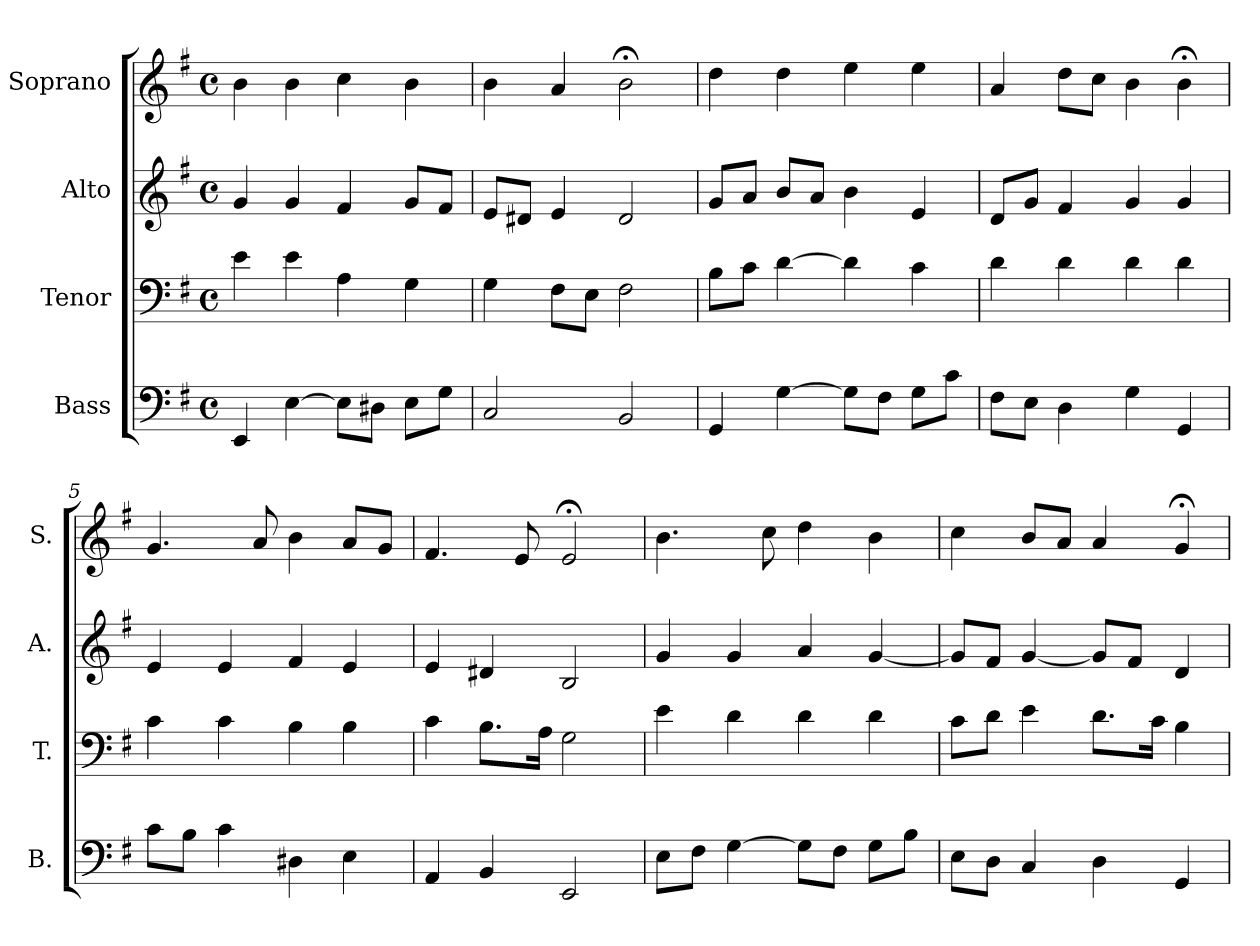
**kern	**kern	**kern	**kern
*part4	*part3	*part2	*part1
*staff4	*staff3	*staff2	*staff1
*I"Bass	*I"Tenor	*I"Alto	*I"Soprano
*I'B.	*I'T.	*I'A.	*I'S.
*clefF4	*clefF4	*clefG2	*clefG2
*k[f#]	*k[f#]	*k[f#]	*k[f#]
*e:	*e:	*e:	*e:
*M4/4	*M4/4	*M4/4	*M4/4
*met(c)	*met(c)	*met(c)	*met(c)
=1	=1	=1	=1
4EE/	4e\	4g/	4b\
[4E\	4e\	4g/	4b\
8E\L]	4A\	4f#/	4cc\
8D#X\J	.	.	.
8E\L	4G\	8g/L	4b\
8G\J	.	8f#/J	.
=2	=2	=2	=2
2C/	4G\	8e/L	4b\
.	.	8d#X/J	.
.	8F#\L	4e/	4a/
.	8E\J	.	.
2BB/	2F#\	2d#/	2b;<\
=3	=3	=3	=3
4GG/	8B\L	8g/L	4dd\
.	8c\J	8a/J	.
[4G\	[4d\	8b/L	4dd\
.	.	8a/J	.
8G\L]	4d\]	4b\	4ee\
8F#\J	.	.	.
8G\L	4c\	4e/	4ee\
8c\J	.	.	.
=4	=4	=4	=4
8F#\L	4d\	8d/L	4a/
8E\J	.	8g/J	.
4D\	4d\	4f#/	8dd\L
.	.	.	8cc\J
4G\	4d\	4g/	4b\
4GG/	4d\	4g/	4b;<\
=5	=5	=5	=5
8c\L	4c\	4e/	4.g/
8B\J	.	.	.
4c\	4c\	4e/	.
.	.	.	8a/
4D#X\	4B\	4f#/	4b\
4E\	4B\	4e/	8a/L
.	.	.	8g/J
!!LO:LB:g=z
=6	=6	=6	=6
4AA/	4c\	4e/	4.f#/
4BB/	8.B\L	4d#X/	.
.	.	.	8e/
.	16A\Jk	.	.
2EE/	2G\	2B/	2e;</
=7	=7	=7	=7
8E\L	4e\	4g/	4.b\
8F#\J	.	.	.
[4G\	4d\	4g/	.
.	.	.	8cc\
8G\L]	4d\	4a/	4dd\
8F#\J	.	.	.
8G\L	4d\	[4g/	4b\
8B\J	.	.	.
=8	=8	=8	=8
8E\L	8c\L	8g/L]	4cc\
8D\J	8d\J	8f#/J	.
4C/	4e\	[4g/	8b/L
.	.	.	8a/J
4D\	8.d\L	8g/L]	4a/
.	.	8f#/J	.
.	16c\Jk	.	.
4GG/	4B\	4d/	4g;</
=	=	=	=
*-	*-	*-	*-
